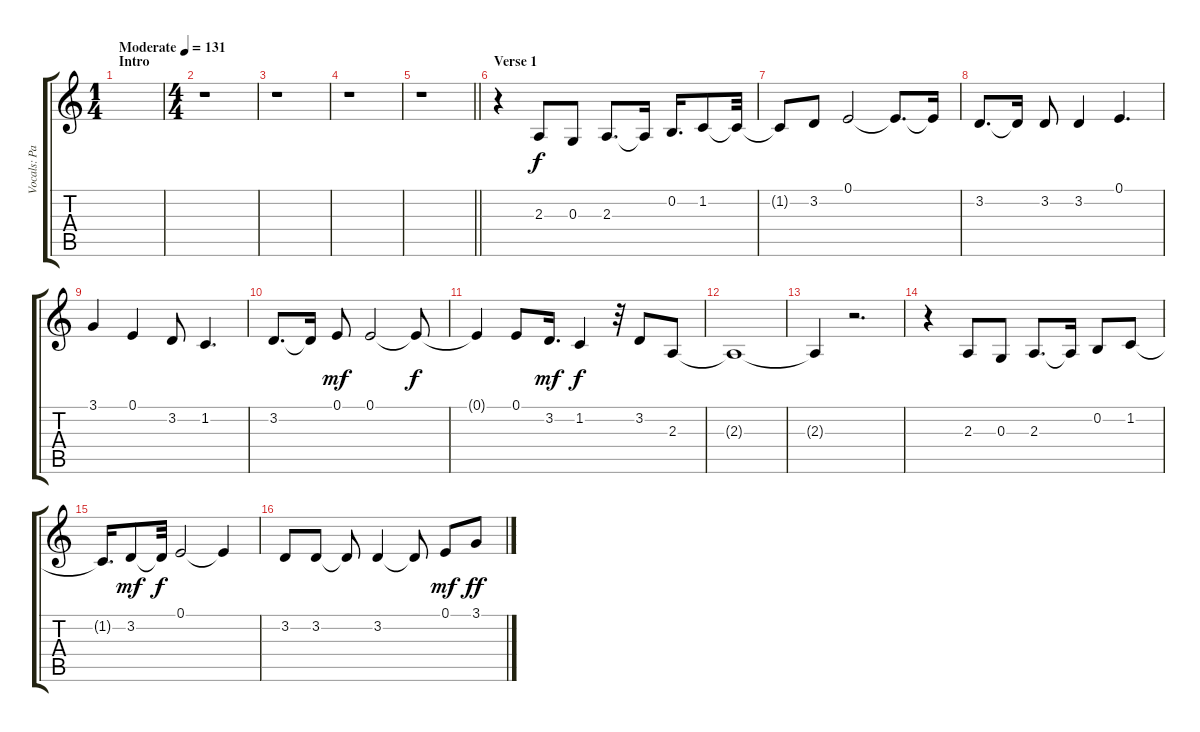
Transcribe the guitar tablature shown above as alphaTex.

\track ("Vocals: Paul Rodgers" "Vocals: Pa") {instrument tenorsax}
\staff {score tabs}
\tuning (E4 B3 G3 D3 A2 E2) {hide}
\ts (1 4)
\section ("" "Intro")
\tempo (131 "Moderate")
\clef g2
\ks c
|
\ts (4 4)
r.1 |
r.1 |
r.1 |
\barLineRight lightlight
r.1 |
\section ("" "Verse 1")
r.4 2.3.8 0.3.8 2.3.8{d} 2.3{t}.16 0.2.16{d} 1.2.8 1.2{t}.32 |
1.2{t}.8 3.2.8 0.1.2 0.1{t}.8{d} 0.1{t}.16 |
3.2.8{d} 3.2{t}.16 3.2.8 3.2.4 0.1.4{d} |
3.1.4 0.1.4 3.2.8 1.2.4{d} |
3.2.8{d} 3.2{t}.16 0.1.8{dy mf} 0.1.2 0.1{t}.8{dy f} |
0.1{t}.4 0.1.8 3.2.16{d dy mf} 1.2.4{dy f} r.32 3.2.8 2.3.8 |
2.3{t}.1 |
2.3{t}.4 r.2{d} |
r.4 2.3.8 0.3.8 2.3.8{d} 2.3{t}.16 0.2.8 1.2.8 |
1.2{t}.16{d} 3.2.8{dy mf} 3.2{t}.32{dy f} 0.1.2 0.1{t}.4 |
3.2.8 3.2.8 3.2{t}.8 3.2.4 3.2{t}.8 0.1.8{dy mf} 3.1.8{dy ff}
